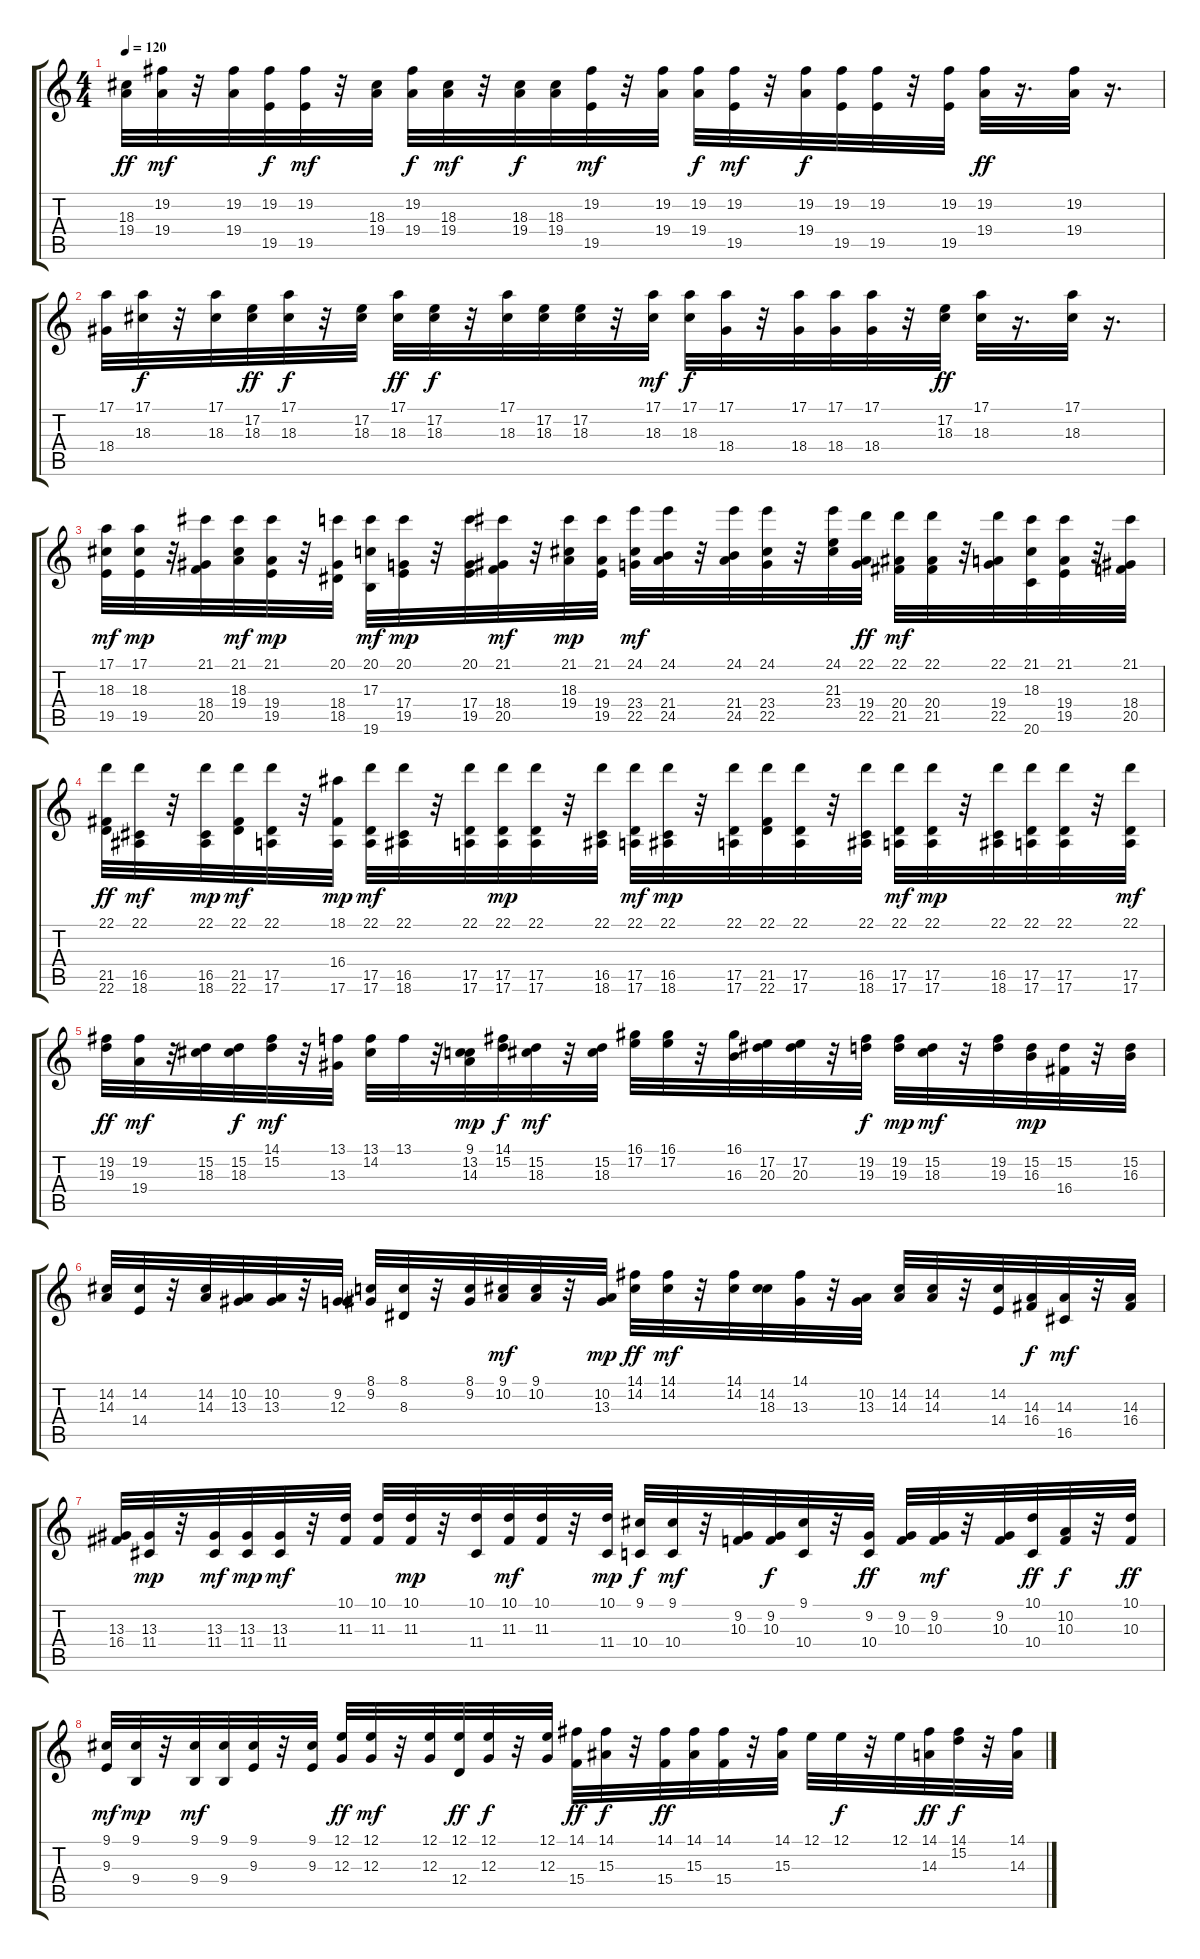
\track "" {instrument churchorgan}
\staff {score tabs}
\tuning (E4 B3 G3 D3 A2 E2) {hide}
\ts (4 4)
\tempo 120
\clef g2
\ks c
(18.3 19.4).32{dy ff} (19.2 19.4).32{dy mf} r.32 (19.2 19.4).32 (19.2 19.5).32{dy f} (19.2 19.5).32{dy mf} r.32 (18.3 19.4).32 (19.2 19.4).32{dy f} (18.3 19.4).32{dy mf} r.32 (18.3 19.4).32{dy f} (18.3 19.4).32 (19.2 19.5).32{dy mf} r.32 (19.2 19.4).32 (19.2 19.4).32{dy f} (19.2 19.5).32{dy mf} r.32 (19.2 19.4).32{dy f} (19.2 19.5).32 (19.2 19.5).32 r.32 (19.2 19.5).32 (19.2 19.4).32{dy ff} r.16{d} (19.2 19.4).32 r.16{d} |
(17.1 18.4).32 (17.1 18.3).32{dy f} r.32 (17.1 18.3).32 (17.2 18.3).32{dy ff} (17.1 18.3).32{dy f} r.32 (17.2 18.3).32 (17.1 18.3).32{dy ff} (17.2 18.3).32{dy f} r.32 (17.1 18.3).32 (17.2 18.3).32 (17.2 18.3).32 r.32 (17.1 18.3).32{dy mf} (17.1 18.3).32{dy f} (17.1 18.4).32 r.32 (17.1 18.4).32 (17.1 18.4).32 (17.1 18.4).32 r.32 (17.2 18.3).32{dy ff} (17.1 18.3).32 r.16{d} (17.1 18.3).32 r.16{d} |
(17.1 18.3 19.5).32{dy mf} (17.1 18.3 19.5).32{dy mp} r.32 (21.1 18.4 20.5).32 (21.1 18.3 19.4).32{dy mf} (21.1 19.4 19.5).32{dy mp} r.32 (20.1 18.4 18.5).32 (20.1 17.3 19.6).32{dy mf} (20.1 17.4 19.5).32{dy mp} r.32 (20.1 17.4 19.5).32 (21.1 18.4 20.5).32{dy mf} r.32 (21.1 18.3 19.4).32{dy mp} (21.1 19.4 19.5).32 (24.1 23.4 22.5).32{dy mf} (24.1 21.4 24.5).32 r.32 (24.1 21.4 24.5).32 (24.1 23.4 22.5).32 r.32 (24.1 21.3 23.4).32 (22.1 19.4 22.5).32{dy ff} (22.1 20.4 21.5).32{dy mf} (22.1 20.4 21.5).32 r.32 (22.1 19.4 22.5).32 (21.1 18.3 20.6).32 (21.1 19.4 19.5).32 r.32 (21.1 18.4 20.5).32 |
(22.1 21.5 22.6).32{dy ff} (22.1 16.5 18.6).32{dy mf} r.32 (22.1 16.5 18.6).32{dy mp} (22.1 21.5 22.6).32{dy mf} (22.1 17.5 17.6).32 r.32 (18.1 16.4 17.6).32{dy mp} (22.1 17.5 17.6).32{dy mf} (22.1 16.5 18.6).32 r.32 (22.1 17.5 17.6).32 (22.1 17.5 17.6).32{dy mp} (22.1 17.5 17.6).32 r.32 (22.1 16.5 18.6).32 (22.1 17.5 17.6).32{dy mf} (22.1 16.5 18.6).32{dy mp} r.32 (22.1 17.5 17.6).32 (22.1 21.5 22.6).32 (22.1 17.5 17.6).32 r.32 (22.1 16.5 18.6).32 (22.1 17.5 17.6).32{dy mf} (22.1 17.5 17.6).32{dy mp} r.32 (22.1 16.5 18.6).32 (22.1 17.5 17.6).32 (22.1 17.5 17.6).32 r.32 (22.1 17.5 17.6).32{dy mf} |
(19.2 19.3).32{dy ff} (19.2 19.4).32{dy mf} r.32 (15.2 18.3).32 (15.2 18.3).32{dy f} (14.1 15.2).32{dy mf} r.32 (13.1 13.3).32 (13.1 14.2).32 13.1.32 r.32 (9.1 13.2 14.3).32{dy mp} (14.1 15.2).32{dy f} (15.2 18.3).32{dy mf} r.32 (15.2 18.3).32 (16.1 17.2).32 (16.1 17.2).32 r.32 (16.1 16.3).32 (17.2 20.3).32 (17.2 20.3).32 r.32 (19.2 19.3).32{dy f} (19.2 19.3).32{dy mp} (15.2 18.3).32{dy mf} r.32 (19.2 19.3).32 (15.2 16.3).32{dy mp} (15.2 16.4).32 r.32 (15.2 16.3).32 |
(14.2 14.3).32 (14.2 14.4).32 r.32 (14.2 14.3).32 (10.2 13.3).32 (10.2 13.3).32 r.32 (9.2 12.3).32 (8.1 9.2).32 (8.1 8.3).32 r.32 (8.1 9.2).32 (9.1 10.2).32{dy mf} (9.1 10.2).32 r.32 (10.2 13.3).32{dy mp} (14.1 14.2).32{dy ff} (14.1 14.2).32{dy mf} r.32 (14.1 14.2).32 (14.2 18.3).32 (14.1 13.3).32 r.32 (10.2 13.3).32 (14.2 14.3).32 (14.2 14.3).32 r.32 (14.2 14.4).32 (14.3 16.4).32{dy f} (14.3 16.5).32{dy mf} r.32 (14.3 16.4).32 |
(13.3 16.4).32 (13.3 11.4).32{dy mp} r.32 (13.3 11.4).32{dy mf} (13.3 11.4).32{dy mp} (13.3 11.4).32{dy mf} r.32 (10.1 11.3).32 (10.1 11.3).32 (10.1 11.3).32{dy mp} r.32 (10.1 11.4).32 (10.1 11.3).32{dy mf} (10.1 11.3).32 r.32 (10.1 11.4).32{dy mp} (9.1 10.4).32{dy f} (9.1 10.4).32{dy mf} r.32 (9.2 10.3).32 (9.2 10.3).32{dy f} (9.1 10.4).32 r.32 (9.2 10.4).32{dy ff} (9.2 10.3).32 (9.2 10.3).32{dy mf} r.32 (9.2 10.3).32 (10.1 10.4).32{dy ff} (10.2 10.3).32{dy f} r.32 (10.1 10.3).32{dy ff} |
(9.1 9.3).32{dy mf} (9.1 9.4).32{dy mp} r.32 (9.1 9.4).32{dy mf} (9.1 9.4).32 (9.1 9.3).32 r.32 (9.1 9.3).32 (12.1 12.3).32{dy ff} (12.1 12.3).32{dy mf} r.32 (12.1 12.3).32 (12.1 12.4).32{dy ff} (12.1 12.3).32{dy f} r.32 (12.1 12.3).32 (14.1 15.4).32{dy ff} (14.1 15.3).32{dy f} r.32 (14.1 15.4).32{dy ff} (14.1 15.3).32 (14.1 15.4).32 r.32 (14.1 15.3).32 12.1.32 12.1.32{dy f} r.32 12.1.32 (14.1 14.3).32{dy ff} (14.1 15.2).32{dy f} r.32 (14.1 14.3).32
